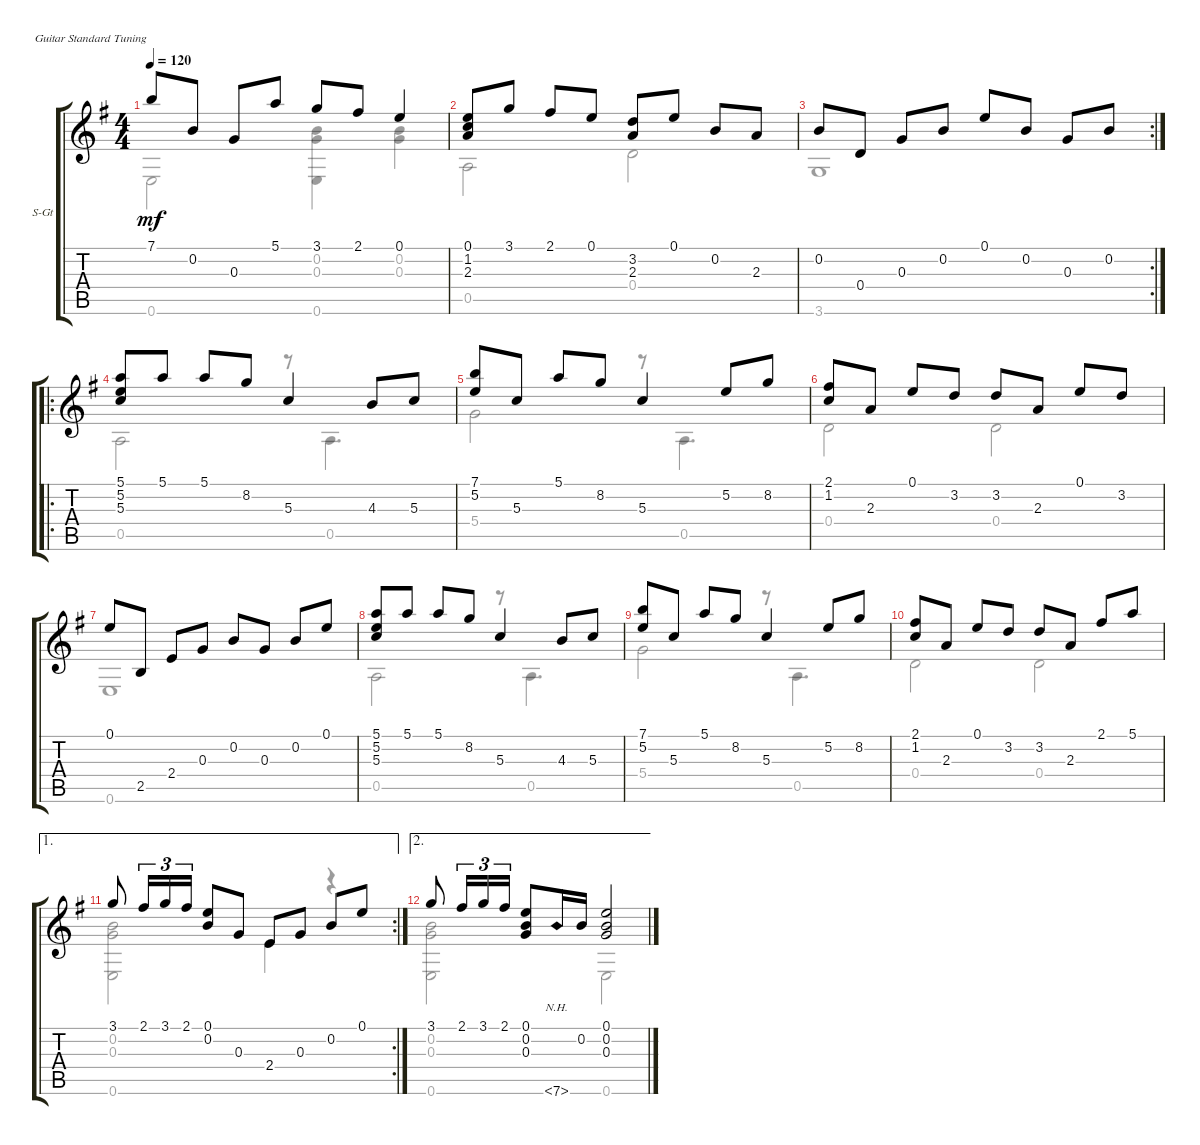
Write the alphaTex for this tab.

\defaultSystemsLayout 4
\bracketExtendMode groupsimilarinstruments
\firstSystemTrackNameOrientation horizontal
\otherSystemsTrackNameOrientation horizontal
\track ("Steel Guitar" "S-Gt") {instrument acousticguitarsteel}
\staff {score tabs}
\tuning (E4 B3 G3 D3 A2 E2)
\voice
\ts (4 4)
\tempo 120
\clef g2
\scale
0.584158
\ks eminor
7.1.8{dy mf instrument acousticguitarsteel} 0.2.8 0.3.8 5.1.8 3.1.8 2.1.8 0.1.4 |
\scale
0.415842 (0.1 1.2 2.3).8 3.1.8 2.1.8 0.1.8 (3.2 2.3).8 0.1.8 0.2.8 2.3.8 |
\rc 2
\scale
0.508772 0.2.8 0.4.8 0.3.8 0.2.8 0.1.8 0.2.8 0.3.8 0.2.8 |
\ro
\scale
0.491228 (5.1 5.2 5.3).8 5.1.8 5.1.8 8.2.8 5.3.4 4.3.8 5.3.8 |
\scale
0.5 (7.1 5.2).8 5.3.8 5.1.8 8.2.8 5.3.4 5.2.8 8.2.8 |
\scale
0.5 (2.1 1.2).8 2.3.8 0.1.8 3.2.8 3.2.8 2.3.8 0.1.8 3.2.8 |
\scale
0.5 0.1.8 2.5.8 2.4.8 0.3.8 0.2.8 0.3.8 0.2.8 0.1.8 |
\scale
0.5 (5.1 5.2 5.3).8 5.1.8 5.1.8 8.2.8 5.3.4 4.3.8 5.3.8 |
\scale
0.5 (7.1 5.2).8 5.3.8 5.1.8 8.2.8 5.3.4 5.2.8 8.2.8 |
\scale
0.5 (2.1 1.2).8 2.3.8 0.1.8 3.2.8 3.2.8 2.3.8 2.1.8 5.1.8 |
\ae 1
\rc 2
\scale
0.503876 3.1.8 2.1.16{tu (3 2)} 3.1.16{tu (3 2)} 2.1.16{tu (3 2)} (0.1 0.2).8 0.3.8 2.4.8 0.3.8 0.2.8 0.1.8 |
\ae 2
\scale
0.496124 3.1.8 2.1.16{tu (3 2)} 3.1.16{tu (3 2)} 2.1.16{tu (3 2)} (0.1 0.2 0.3).8 7.6{nh}.16 0.2.16 (0.1 0.2 0.3).2
\voice
\clef g2
\ottava regular
\simile none
\scale
0.584158
\ks eminor
0.6.2{dy mf} (0.3 0.2 0.6).4 (0.3 0.2).4 |
\scale
0.415842 0.5.2 0.4.2 |
\scale
0.508772 3.6.1 |
\scale
0.491228 0.5.2 r.8 0.5.4{d} |
\scale
0.5 5.4.2 r.8 0.5.4{d} |
\scale
0.5 0.4.2 0.4.2 |
\scale
0.5 0.6.1 |
\scale
0.5 0.5.2 r.8 0.5.4{d} |
\scale
0.5 5.4.2 r.8 0.5.4{d} |
\scale
0.5 0.4.2 0.4.2 |
\scale
0.503876 (0.6 0.3 0.2).2 2.4.4 r.4 |
\scale
0.496124 (0.6 0.3 0.2).2 0.6.2
